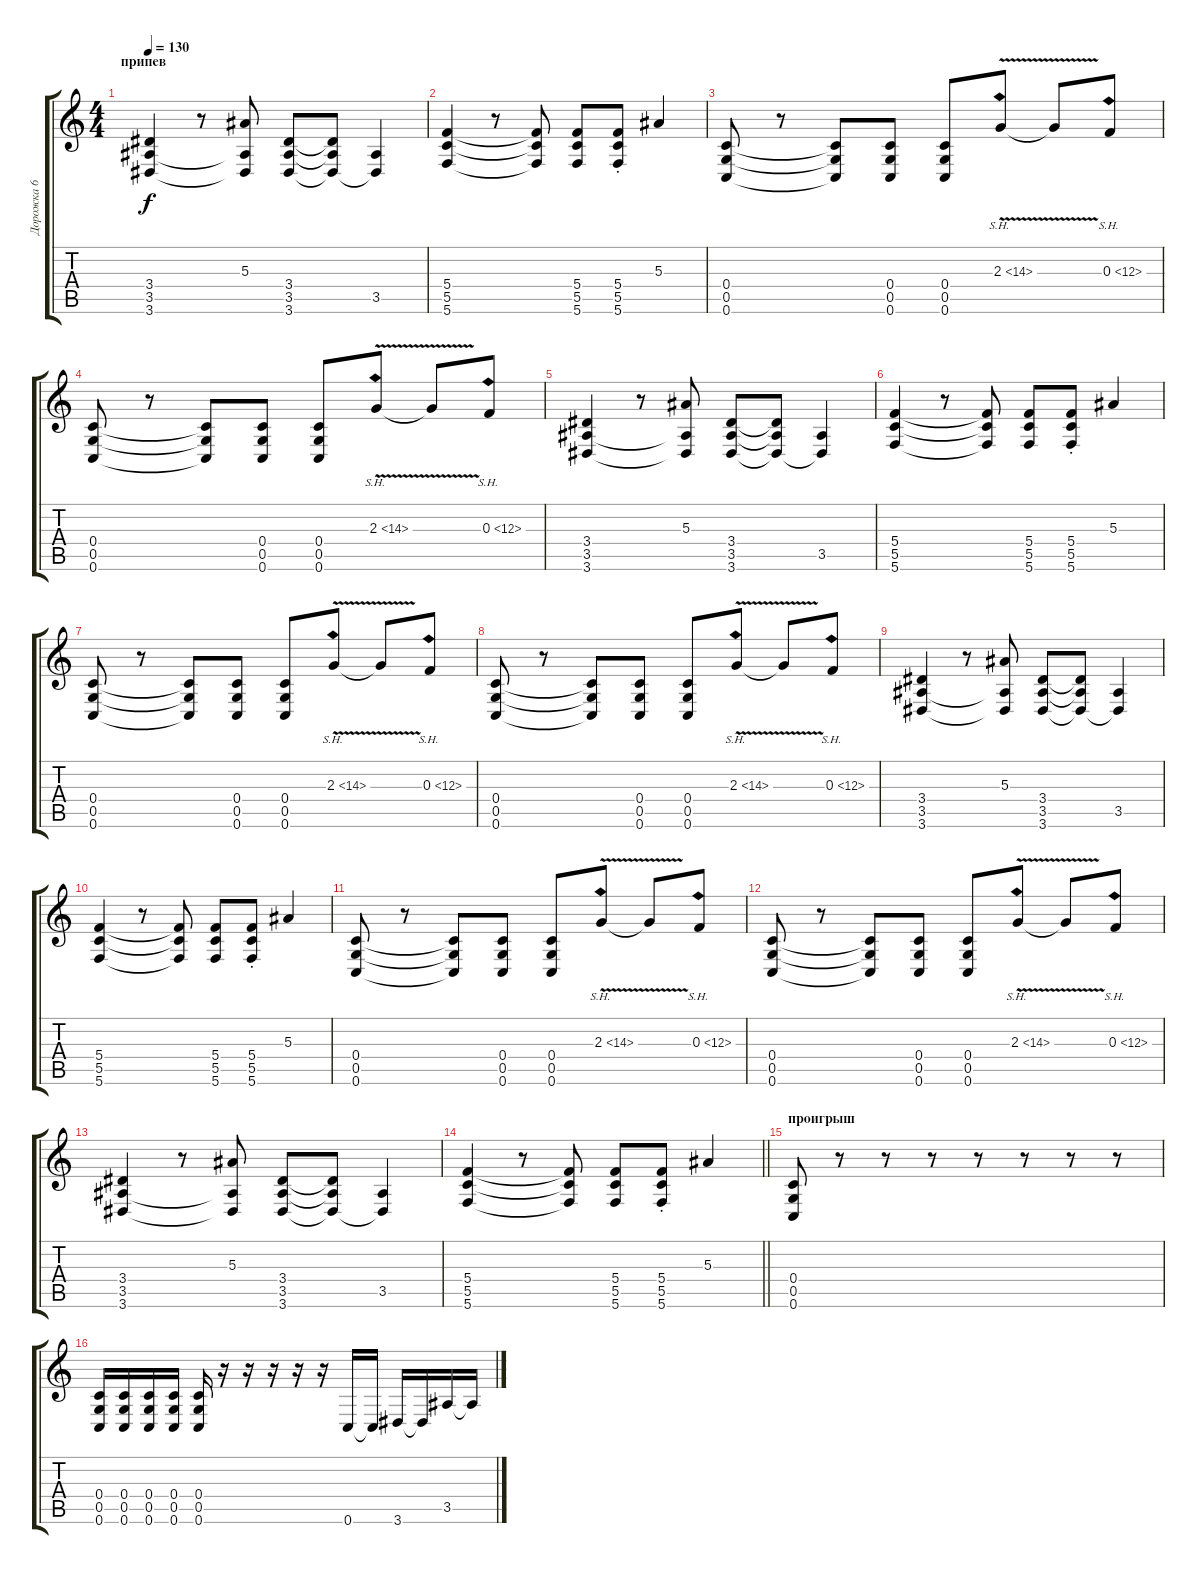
\track ("Дорожка 6" "Дорожка 6") {instrument distortionguitar}
\staff {score tabs}
\tuning (D4 A3 F3 C3 G2 C2) {hide}
\ts (4 4)
\section ("" "припев")
\tempo 130
\clef g2
\ks c
(3.4 3.5 3.6).4{dy f} r.8 (5.3 3.5{t} 3.6{t}).8 (3.4 3.5 3.6).8 (3.4{t} 3.5{t} 3.6{t}).8 (3.5 3.6{t}).4 |
(5.4 5.5 5.6).4 r.8 (5.4{t} 5.5{t} 5.6{t}).8 (5.4 5.5 5.6).8 (5.4{st} 5.5{st} 5.6{st}).8 5.3.4 |
(0.4 0.5 0.6).8 r.8 (0.4{t} 0.5{t} 0.6{t}).8 (0.4 0.5 0.6).8 (0.4 0.5 0.6).8 2.3{sh 12 v}.8 2.3{t}.8 0.3{sh 12}.8 |
(0.4 0.5 0.6).8 r.8 (0.4{t} 0.5{t} 0.6{t}).8 (0.4 0.5 0.6).8 (0.4 0.5 0.6).8 2.3{sh 12 v}.8 2.3{t}.8 0.3{sh 12}.8 |
(3.4 3.5 3.6).4 r.8 (5.3 3.5{t} 3.6{t}).8 (3.4 3.5 3.6).8 (3.4{t} 3.5{t} 3.6{t}).8 (3.5 3.6{t}).4 |
(5.4 5.5 5.6).4 r.8 (5.4{t} 5.5{t} 5.6{t}).8 (5.4 5.5 5.6).8 (5.4{st} 5.5{st} 5.6{st}).8 5.3.4 |
(0.4 0.5 0.6).8 r.8 (0.4{t} 0.5{t} 0.6{t}).8 (0.4 0.5 0.6).8 (0.4 0.5 0.6).8 2.3{sh 12 v}.8 2.3{t}.8 0.3{sh 12}.8 |
(0.4 0.5 0.6).8 r.8 (0.4{t} 0.5{t} 0.6{t}).8 (0.4 0.5 0.6).8 (0.4 0.5 0.6).8 2.3{sh 12 v}.8 2.3{t}.8 0.3{sh 12}.8 |
(3.4 3.5 3.6).4 r.8 (5.3 3.5{t} 3.6{t}).8 (3.4 3.5 3.6).8 (3.4{t} 3.5{t} 3.6{t}).8 (3.5 3.6{t}).4 |
(5.4 5.5 5.6).4 r.8 (5.4{t} 5.5{t} 5.6{t}).8 (5.4 5.5 5.6).8 (5.4{st} 5.5{st} 5.6{st}).8 5.3.4 |
(0.4 0.5 0.6).8 r.8 (0.4{t} 0.5{t} 0.6{t}).8 (0.4 0.5 0.6).8 (0.4 0.5 0.6).8 2.3{sh 12 v}.8 2.3{t}.8 0.3{sh 12}.8 |
(0.4 0.5 0.6).8 r.8 (0.4{t} 0.5{t} 0.6{t}).8 (0.4 0.5 0.6).8 (0.4 0.5 0.6).8 2.3{sh 12 v}.8 2.3{t}.8 0.3{sh 12}.8 |
(3.4 3.5 3.6).4 r.8 (5.3 3.5{t} 3.6{t}).8 (3.4 3.5 3.6).8 (3.4{t} 3.5{t} 3.6{t}).8 (3.5 3.6{t}).4 |
\barLineRight lightlight
(5.4 5.5 5.6).4 r.8 (5.4{t} 5.5{t} 5.6{t}).8 (5.4 5.5 5.6).8 (5.4{st} 5.5{st} 5.6{st}).8 5.3.4 |
\section ("" "проигрыш")
(0.4 0.5 0.6).8 r.8 r.8 r.8 r.8 r.8 r.8 r.8 |
(0.4 0.5 0.6).16 (0.4 0.5 0.6).16 (0.4 0.5 0.6).16 (0.4 0.5 0.6).16 (0.4 0.5 0.6).16 r.16 r.16 r.16 r.16 r.16 0.6.16 0.6{t}.16 3.6.16 3.6{t}.16 3.5.16 3.5{t}.16
